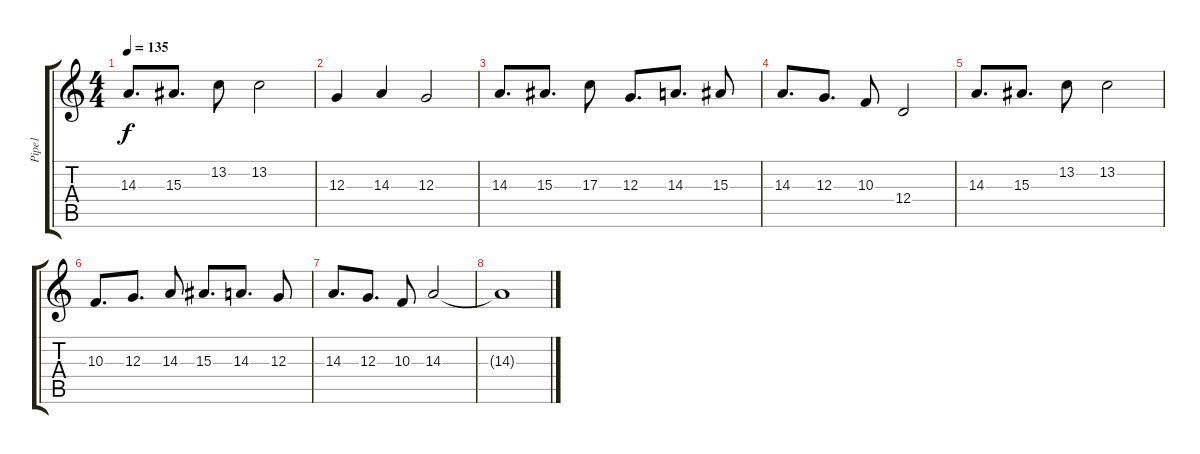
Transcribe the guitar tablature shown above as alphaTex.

\track ("Pipe1" "Pipe1") {instrument altosax}
\staff {score tabs}
\tuning (E4 B3 G3 D3 A2 E2) {hide}
\ts (4 4)
\tempo 135
\clef g2
\ks c
14.3.8{d dy f} 15.3.8{d} 13.2.8 13.2.2 |
12.3.4 14.3.4 12.3.2 |
14.3.8{d} 15.3.8{d} 17.3.8 12.3.8{d} 14.3.8{d} 15.3.8 |
14.3.8{d} 12.3.8{d} 10.3.8 12.4.2 |
14.3.8{d} 15.3.8{d} 13.2.8 13.2.2 |
10.3.8{d} 12.3.8{d} 14.3.8 15.3.8{d} 14.3.8{d} 12.3.8 |
14.3.8{d} 12.3.8{d} 10.3.8 14.3.2 |
14.3{t}.1
